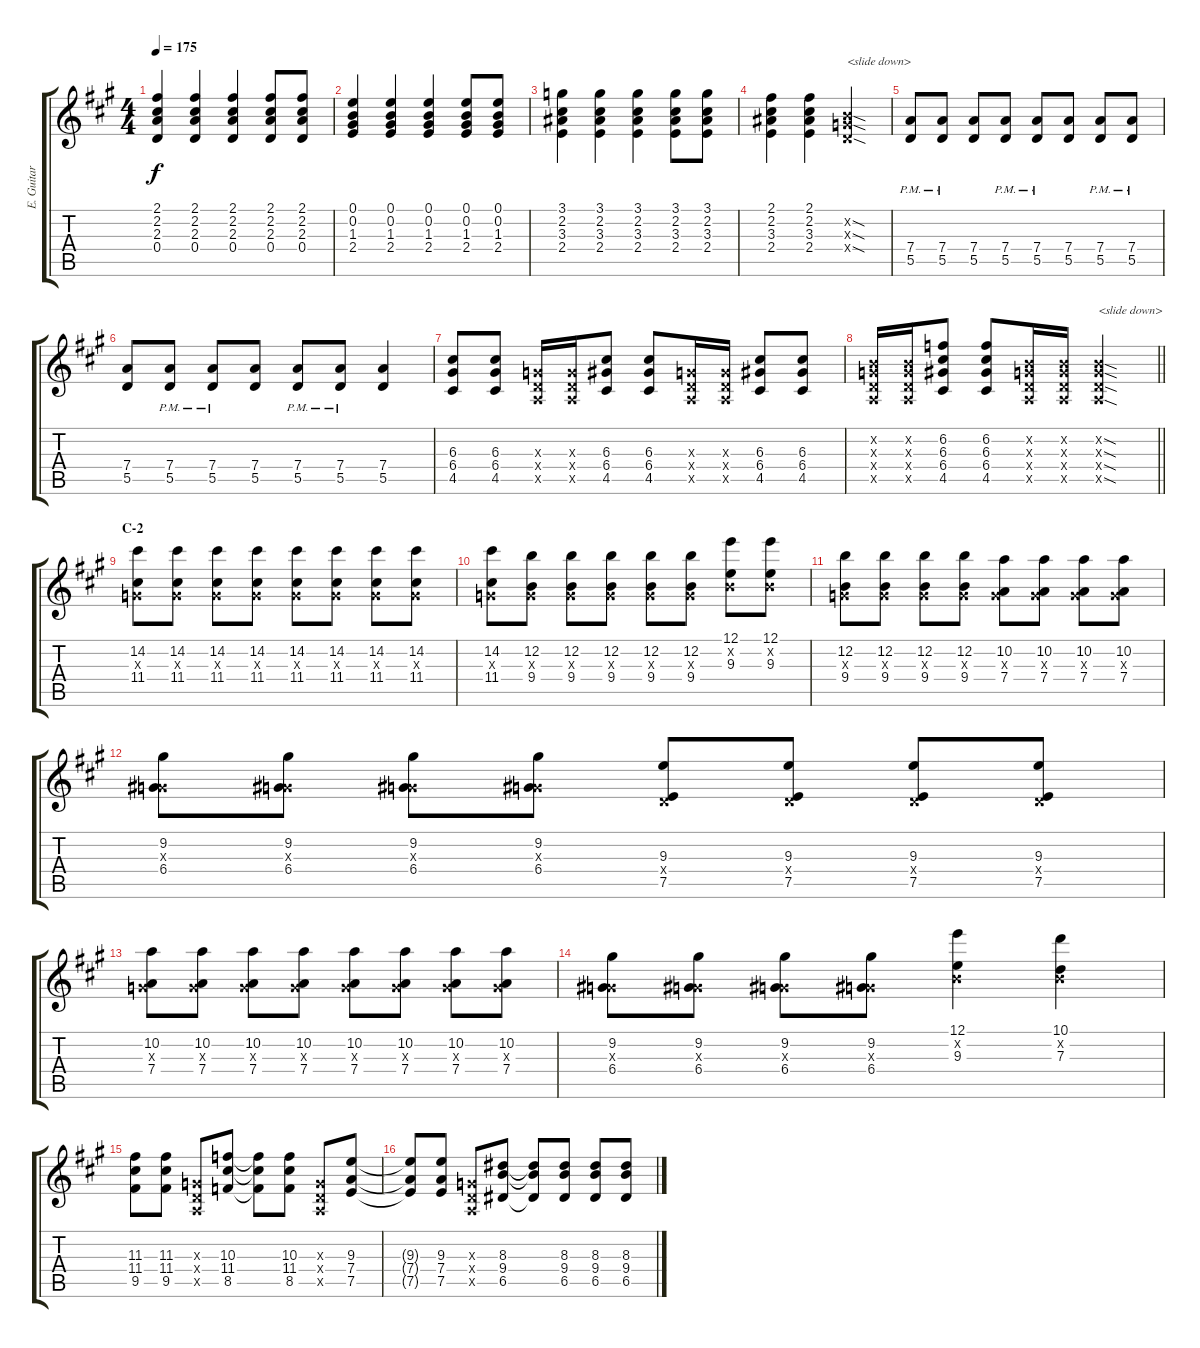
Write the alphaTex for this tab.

\track ("E. Guitar III" "E. Guitar ") {instrument overdrivenguitar}
\staff {score tabs}
\tuning (E4 B3 G3 D3 A2 E2) {hide}
\ts (4 4)
\tempo 175
\clef g2
\ks a
(2.1 2.2 2.3 0.4).4{dy f} (2.1 2.2 2.3 0.4).4 (2.1 2.2 2.3 0.4).4 (2.1 2.2 2.3 0.4).8 (2.1 2.2 2.3 0.4).8 |
(0.1 0.2 1.3 2.4).4 (0.1 0.2 1.3 2.4).4 (0.1 0.2 1.3 2.4).4 (0.1 0.2 1.3 2.4).8 (0.1 0.2 1.3 2.4).8 |
(3.1 2.2 3.3 2.4).4 (3.1 2.2 3.3 2.4).4 (3.1 2.2 3.3 2.4).4 (3.1 2.2 3.3 2.4).8 (3.1 2.2 3.3 2.4).8 |
(2.1 2.2 3.3 2.4).4 (2.1 2.2 3.3 2.4).4 (0.2{sod x} 0.3{sod x} 0.4{sod x}).2{txt "<slide down>"} |
(7.4{pm} 5.5{pm}).8 (7.4{pm} 5.5{pm}).8 (7.4 5.5).8 (7.4{pm} 5.5{pm}).8 (7.4{pm} 5.5{pm}).8 (7.4 5.5).8 (7.4{pm} 5.5{pm}).8 (7.4{pm} 5.5{pm}).8 |
(7.4 5.5).8 (7.4{pm} 5.5{pm}).8 (7.4{pm} 5.5{pm}).8 (7.4 5.5).8 (7.4{pm} 5.5{pm}).8 (7.4{pm} 5.5{pm}).8 (7.4 5.5).4 |
(6.3 6.4 4.5).8 (6.3 6.4 4.5).8 (0.3{x} 0.4{x} 0.5{x}).16 (0.3{x} 0.4{x} 0.5{x}).16 (6.3 6.4 4.5).8 (6.3 6.4 4.5).8 (0.3{x} 0.4{x} 0.5{x}).16 (0.3{x} 0.4{x} 0.5{x}).16 (6.3 6.4 4.5).8 (6.3 6.4 4.5).8 |
\barLineRight lightlight
(0.2{x} 0.3{x} 0.4{x} 0.5{x}).16 (0.2{x} 0.3{x} 0.4{x} 0.5{x}).16 (6.2 6.3 6.4 4.5).8 (6.2 6.3 6.4 4.5).8 (0.2{x} 0.3{x} 0.4{x} 0.5{x}).16 (0.2{x} 0.3{x} 0.4{x} 0.5{x}).16 (0.2{sod x} 0.3{sod x} 0.4{sod x} 0.5{sod x}).2{txt "<slide down>"} |
\section ("" "C-2")
(14.2 0.3{x} 11.4).8 (14.2 0.3{x} 11.4).8 (14.2 0.3{x} 11.4).8 (14.2 0.3{x} 11.4).8 (14.2 0.3{x} 11.4).8 (14.2 0.3{x} 11.4).8 (14.2 0.3{x} 11.4).8 (14.2 0.3{x} 11.4).8 |
(14.2 0.3{x} 11.4).8 (12.2 0.3{x} 9.4).8 (12.2 0.3{x} 9.4).8 (12.2 0.3{x} 9.4).8 (12.2 0.3{x} 9.4).8 (12.2 0.3{x} 9.4).8 (12.1 0.2{x} 9.3).8 (12.1 0.2{x} 9.3).8 |
(12.2 0.3{x} 9.4).8 (12.2 0.3{x} 9.4).8 (12.2 0.3{x} 9.4).8 (12.2 0.3{x} 9.4).8 (10.2 0.3{x} 7.4).8 (10.2 0.3{x} 7.4).8 (10.2 0.3{x} 7.4).8 (10.2 0.3{x} 7.4).8 |
(9.2 0.3{x} 6.4).8 (9.2 0.3{x} 6.4).8 (9.2 0.3{x} 6.4).8 (9.2 0.3{x} 6.4).8 (9.3 0.4{x} 7.5).8 (9.3 0.4{x} 7.5).8 (9.3 0.4{x} 7.5).8 (9.3 0.4{x} 7.5).8 |
(10.2 0.3{x} 7.4).8 (10.2 0.3{x} 7.4).8 (10.2 0.3{x} 7.4).8 (10.2 0.3{x} 7.4).8 (10.2 0.3{x} 7.4).8 (10.2 0.3{x} 7.4).8 (10.2 0.3{x} 7.4).8 (10.2 0.3{x} 7.4).8 |
(9.2 0.3{x} 6.4).8 (9.2 0.3{x} 6.4).8 (9.2 0.3{x} 6.4).8 (9.2 0.3{x} 6.4).8 (12.1 0.2{x} 9.3).4 (10.1 0.2{x} 7.3).4 |
(11.3 11.4 9.5).8 (11.3 11.4 9.5).8 (0.3{x} 0.4{x} 0.5{x}).8 (10.3 11.4 8.5).8 (10.3{t} 11.4{t} 8.5{t}).8 (10.3 11.4 8.5).8 (0.3{x} 0.4{x} 0.5{x}).8 (9.3 7.4 7.5).8 |
(9.3{t} 7.4{t} 7.5{t}).8 (9.3 7.4 7.5).8 (0.3{x} 0.4{x} 0.5{x}).8 (8.3 9.4 6.5).8 (8.3{t} 9.4{t} 6.5{t}).8 (8.3 9.4 6.5).8 (8.3 9.4 6.5).8 (8.3 9.4 6.5).8
